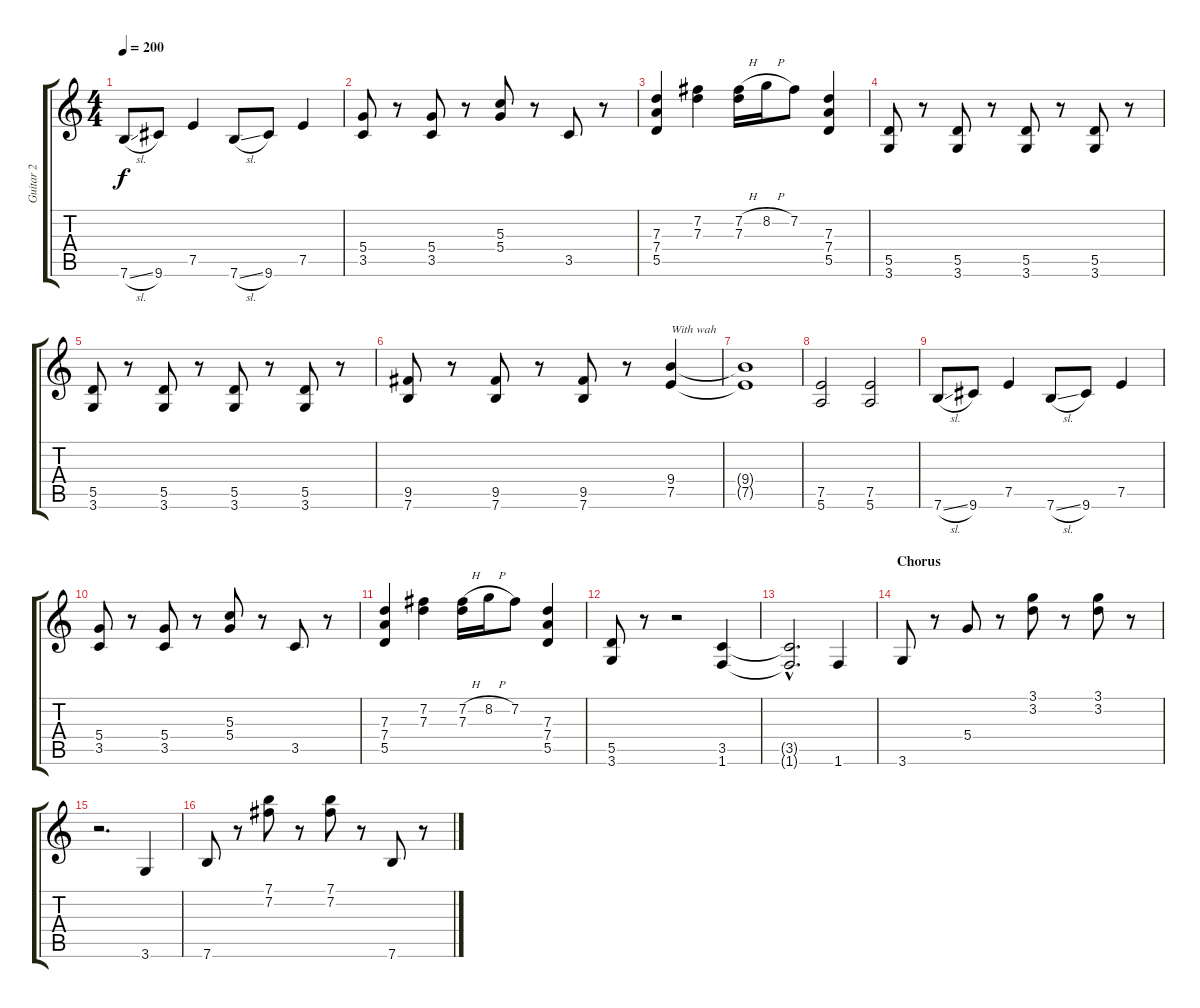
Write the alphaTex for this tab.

\track ("Guitar 2" "Guitar 2") {instrument overdrivenguitar}
\staff {score tabs}
\tuning (E4 B3 G3 D3 A2 E2) {hide}
\ts (4 4)
\tempo 200
\clef g2
\ks c
7.6{sl}.8{dy f} 9.6.8 7.5.4 7.6{sl}.8 9.6.8 7.5.4 |
(5.4 3.5).8 r.8 (5.4 3.5).8 r.8 (5.3 5.4).8 r.8 3.5.8 r.8 |
(7.3 7.4 5.5).4 (7.2 7.3).4 (7.2{h} 7.3).16 8.2{h}.16 7.2.8 (7.3 7.4 5.5).4 |
(5.5 3.6).8 r.8 (5.5 3.6).8 r.8 (5.5 3.6).8 r.8 (5.5 3.6).8 r.8 |
(5.5 3.6).8 r.8 (5.5 3.6).8 r.8 (5.5 3.6).8 r.8 (5.5 3.6).8 r.8 |
(9.5 7.6).8 r.8 (9.5 7.6).8 r.8 (9.5 7.6).8 r.8 (9.4 7.5).4{txt "With wah"} |
(9.4{t} 7.5{t}).1 |
(7.5 5.6).2 (7.5 5.6).2 |
7.6{sl}.8 9.6.8 7.5.4 7.6{sl}.8 9.6.8 7.5.4 |
(5.4 3.5).8 r.8 (5.4 3.5).8 r.8 (5.3 5.4).8 r.8 3.5.8 r.8 |
(7.3 7.4 5.5).4 (7.2 7.3).4 (7.2{h} 7.3).16 8.2{h}.16 7.2.8 (7.3 7.4 5.5).4 |
(5.5 3.6).8 r.8 r.2 (3.5 1.6).4 |
(3.5{hac t} 1.6{hac t}).2{d} 1.6.4 |
\section ("" "Chorus")
3.6.8 r.8 5.4.8 r.8 (3.1 3.2).8 r.8 (3.1 3.2).8 r.8 |
r.2{d} 3.6.4 |
7.6.8 r.8 (7.1 7.2).8 r.8 (7.1 7.2).8 r.8 7.6.8 r.8
